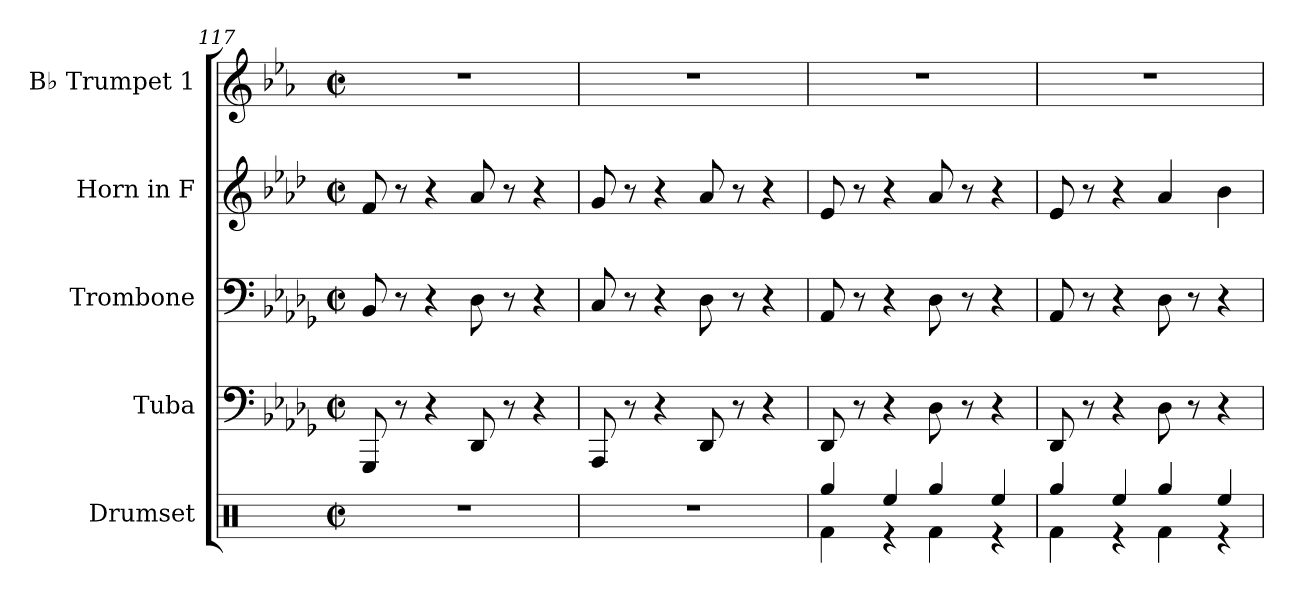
**kern	**kern	**kern	**kern	**kern
*part5	*part4	*part3	*part2	*part1
*staff5	*staff4	*staff3	*staff2	*staff1
*I"Drumset	*I"Tuba	*I"Trombone	*I"Horn in F	*I"B♭ Trumpet 1
*I'D. Set	*I'Tba	*I'Trb	*I'Hn	*I'Tpt
*clefX	*clefF4	*clefF4	*clefG2	*clefG2
*	*	*	*ITrd4c7	*ITrd1c2
*k[]	*k[b-e-a-d-g-]	*k[b-e-a-d-g-]	*k[b-e-a-d-g-]	*k[b-e-a-d-g-]
*M2/2	*M2/2	*M2/2	*M2/2	*M2/2
*met(c|)	*met(c|)	*met(c|)	*met(c|)	*met(c|)
=117	=117	=117	=117	=117
1r	8GGG-/	8BB-/	8B-/	1r
.	8r	8r	8r	.
.	4r	4r	4r	.
.	8DD-/	8D-\	8d-/	.
.	8r	8r	8r	.
.	4r	4r	4r	.
=118	=118	=118	=118	=118
1r	8AAA-/	8C/	8c/	1r
.	8r	8r	8r	.
.	4r	4r	4r	.
.	8DD-/	8D-\	8d-/	.
.	8r	8r	8r	.
.	4r	4r	4r	.
!!LO:LB:g=z
=119	=119	=119	=119	=119
*^	*	*	*	*
4Rgg/	4Rf\	8DD-/	8AA-/	8A-/	1r
.	.	8r	8r	8r	.
4Ree/	4r	4r	4r	4r	.
4Rgg/	4Rf\	8D-\	8D-\	8d-/	.
.	.	8r	8r	8r	.
4Ree/	4r	4r	4r	4r	.
=120	=120	=120	=120	=120	=120
4Rgg/	4Rf\	8DD-/	8AA-/	8A-/	1r
.	.	8r	8r	8r	.
4Ree/	4r	4r	4r	4r	.
4Rgg/	4Rf\	8D-\	8D-\	4d-/	.
.	.	8r	8r	.	.
4Ree/	4r	4r	4r	4e-\	.
*v	*v	*	*	*	*
=	=	=	=	=
*-	*-	*-	*-	*-
